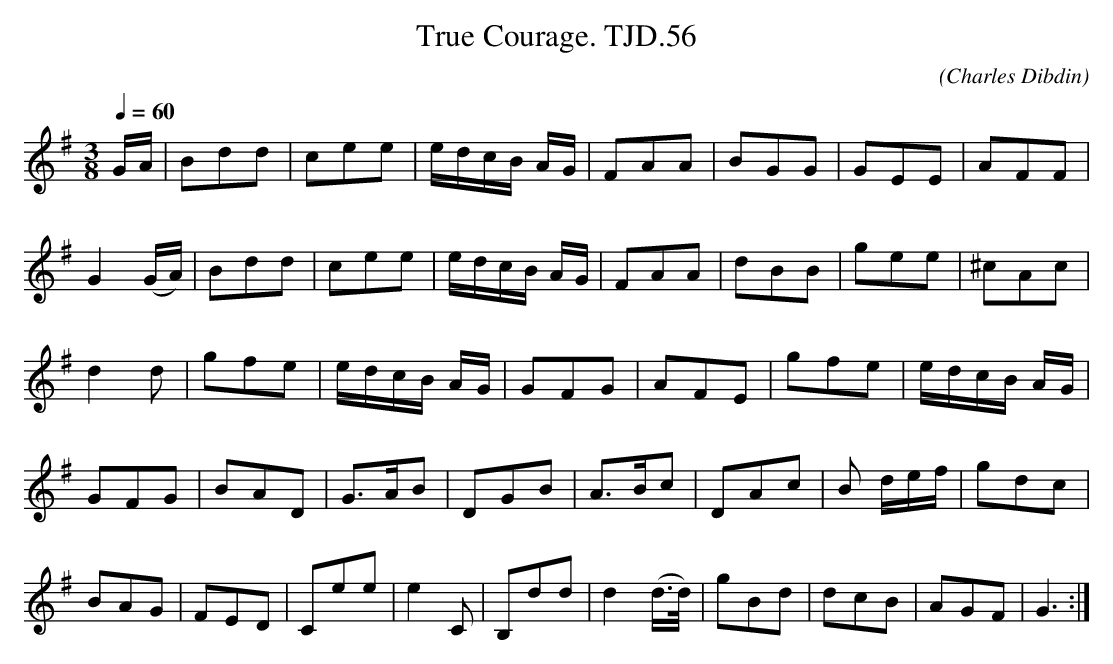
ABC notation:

X:1
T:True Courage. TJD.56
M:3/8
L:1/8
Q:1/4=60
C:(Charles Dibdin)
K:G
G/A/|Bdd|cee|e/d/c/B/ A/G/|FAA|BGG|GEE|AFF|
G2(G/A/)|Bdd|cee|e/d/c/B/ A/G/|FAA|dBB|gee|^cAc|
d2d|gfe|e/d/c/B/ A/G/|GFG|AFE|gfe|e/d/c/B/ A/G/|
GFG|BAD|G>AB|DGB|A>Bc|DAc|B d/e/f/|gdc|
BAG|FED|Cee|e2C|B,dd|d2(d/>d/)|gBd|dcB|AGF|G3:|
